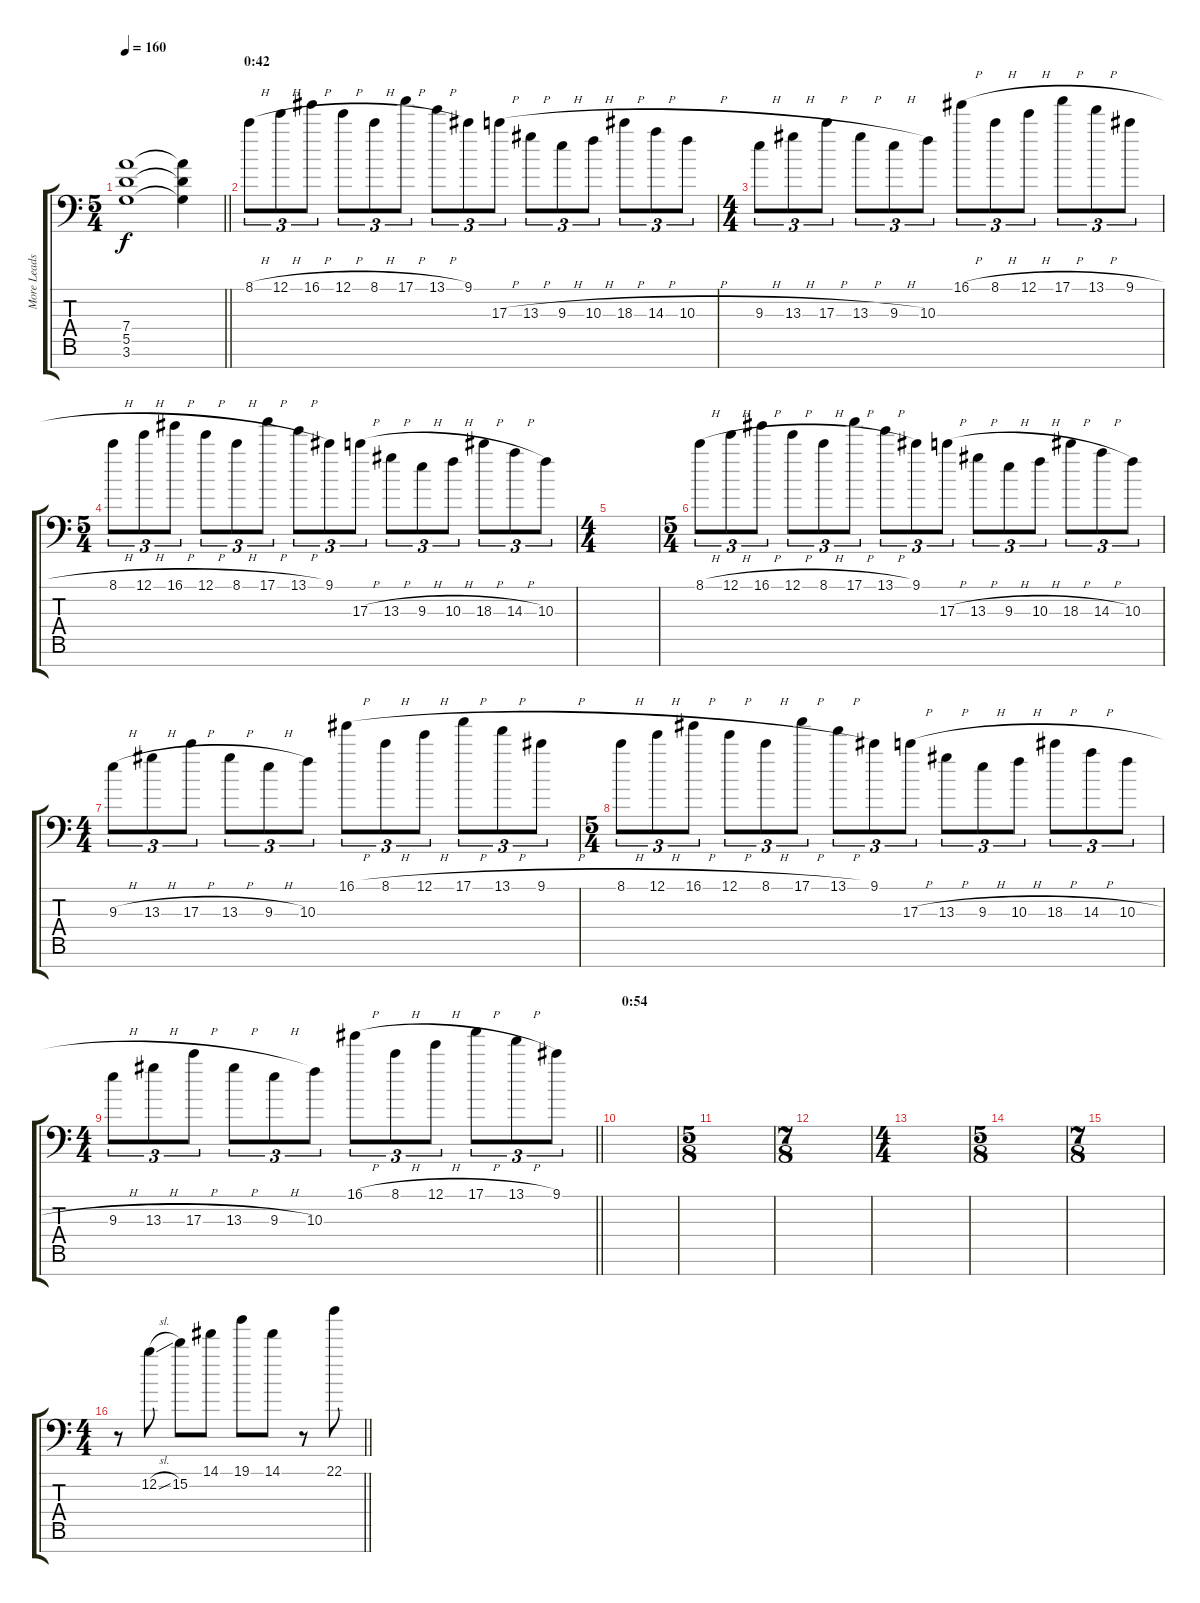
\track ("More Leads And Rhythms R" "More Leads") {instrument distortionguitar}
\staff {score tabs}
\tuning (E4 B3 G3 D3 A2 E2 A1) {hide}
\ts (5 4)
\tempo 160
\clef f4
\barLineRight lightlight
\ks c
(7.4{t} 5.5{t} 3.6{t}).1{dy f} (7.4{t} 5.5{t} 3.6{t}).4 |
\section ("" "0:42")
8.1{h}.8{tu (3 2)} 12.1{h}.8{tu (3 2)} 16.1{h}.8{tu (3 2)} 12.1{h}.8{tu (3 2)} 8.1{h}.8{tu (3 2)} 17.1{h}.8{tu (3 2)} 13.1{h}.8{tu (3 2)} 9.1.8{tu (3 2)} 17.3{h}.8{tu (3 2)} 13.3{h}.8{tu (3 2)} 9.3{h}.8{tu (3 2)} 10.3{h}.8{tu (3 2)} 18.3{h}.8{tu (3 2)} 14.3{h}.8{tu (3 2)} 10.3{h}.8{tu (3 2)} |
\ts (4 4)
9.3{h}.8{tu (3 2)} 13.3{h}.8{tu (3 2)} 17.3{h}.8{tu (3 2)} 13.3{h}.8{tu (3 2)} 9.3{h}.8{tu (3 2)} 10.3.8{tu (3 2)} 16.1{h}.8{tu (3 2)} 8.1{h}.8{tu (3 2)} 12.1{h}.8{tu (3 2)} 17.1{h}.8{tu (3 2)} 13.1{h}.8{tu (3 2)} 9.1{h}.8{tu (3 2)} |
\ts (5 4)
8.1{h}.8{tu (3 2)} 12.1{h}.8{tu (3 2)} 16.1{h}.8{tu (3 2)} 12.1{h}.8{tu (3 2)} 8.1{h}.8{tu (3 2)} 17.1{h}.8{tu (3 2)} 13.1{h}.8{tu (3 2)} 9.1.8{tu (3 2)} 17.3{h}.8{tu (3 2)} 13.3{h}.8{tu (3 2)} 9.3{h}.8{tu (3 2)} 10.3{h}.8{tu (3 2)} 18.3{h}.8{tu (3 2)} 14.3{h}.8{tu (3 2)} 10.3.8{tu (3 2)} |
\ts (4 4)
|
\ts (5 4)
8.1{h}.8{tu (3 2)} 12.1{h}.8{tu (3 2)} 16.1{h}.8{tu (3 2)} 12.1{h}.8{tu (3 2)} 8.1{h}.8{tu (3 2)} 17.1{h}.8{tu (3 2)} 13.1{h}.8{tu (3 2)} 9.1.8{tu (3 2)} 17.3{h}.8{tu (3 2)} 13.3{h}.8{tu (3 2)} 9.3{h}.8{tu (3 2)} 10.3{h}.8{tu (3 2)} 18.3{h}.8{tu (3 2)} 14.3{h}.8{tu (3 2)} 10.3.8{tu (3 2)} |
\ts (4 4)
9.3{h}.8{tu (3 2)} 13.3{h}.8{tu (3 2)} 17.3{h}.8{tu (3 2)} 13.3{h}.8{tu (3 2)} 9.3{h}.8{tu (3 2)} 10.3.8{tu (3 2)} 16.1{h}.8{tu (3 2)} 8.1{h}.8{tu (3 2)} 12.1{h}.8{tu (3 2)} 17.1{h}.8{tu (3 2)} 13.1{h}.8{tu (3 2)} 9.1{h}.8{tu (3 2)} |
\ts (5 4)
8.1{h}.8{tu (3 2)} 12.1{h}.8{tu (3 2)} 16.1{h}.8{tu (3 2)} 12.1{h}.8{tu (3 2)} 8.1{h}.8{tu (3 2)} 17.1{h}.8{tu (3 2)} 13.1{h}.8{tu (3 2)} 9.1.8{tu (3 2)} 17.3{h}.8{tu (3 2)} 13.3{h}.8{tu (3 2)} 9.3{h}.8{tu (3 2)} 10.3{h}.8{tu (3 2)} 18.3{h}.8{tu (3 2)} 14.3{h}.8{tu (3 2)} 10.3{h}.8{tu (3 2)} |
\ts (4 4)
\barLineRight lightlight
9.3{h}.8{tu (3 2)} 13.3{h}.8{tu (3 2)} 17.3{h}.8{tu (3 2)} 13.3{h}.8{tu (3 2)} 9.3{h}.8{tu (3 2)} 10.3.8{tu (3 2)} 16.1{h}.8{tu (3 2)} 8.1{h}.8{tu (3 2)} 12.1{h}.8{tu (3 2)} 17.1{h}.8{tu (3 2)} 13.1{h}.8{tu (3 2)} 9.1.8{tu (3 2)} |
\section ("" "0:54")
|
\ts (5 8)
|
\ts (7 8)
|
\ts (4 4)
|
\ts (5 8)
|
\ts (7 8)
|
\ts (4 4)
\barLineRight lightlight
r.8 12.2{sl}.8 15.2.8 14.1.8 19.1.8 14.1.8 r.8 22.1{sl}.8
